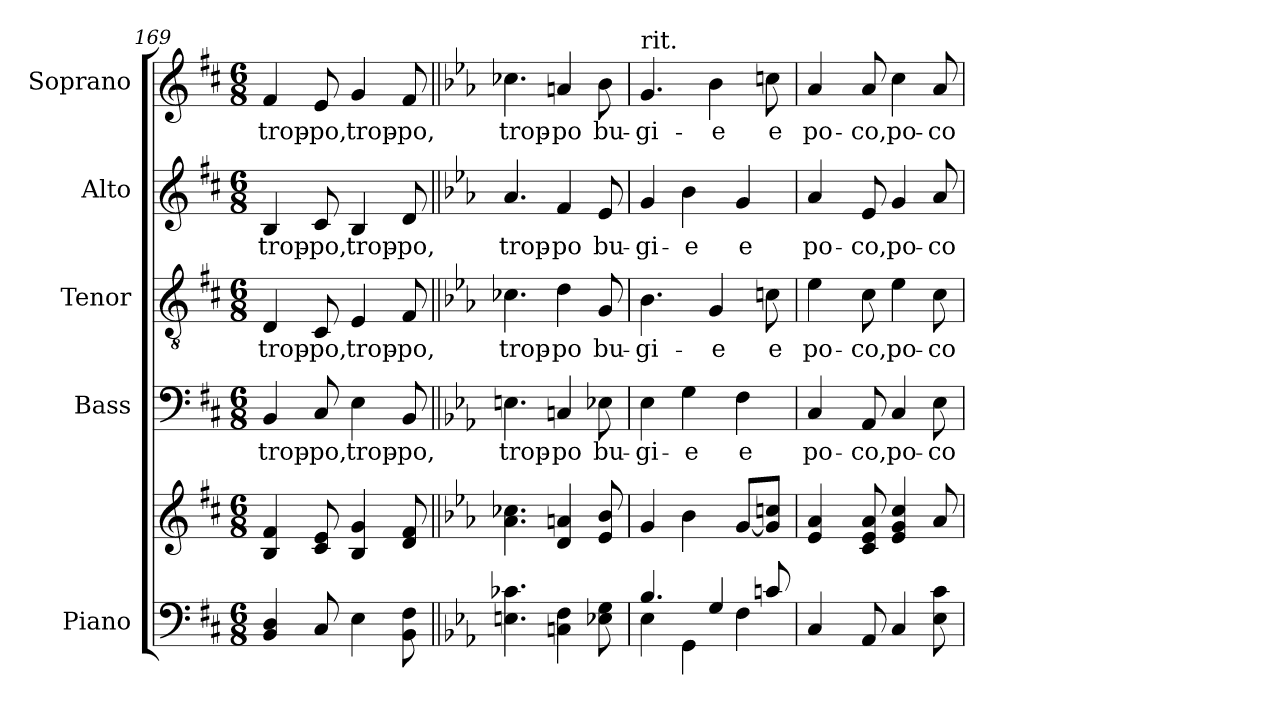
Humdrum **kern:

**kern	**kern	**kern	**text	**kern	**text	**kern	**text	**kern	**text
*part5	*part5	*part4	*part4	*part3	*part3	*part2	*part2	*part1	*part1
*staff6	*staff5	*staff4	*staff4	*staff3	*staff3	*staff2	*staff2	*staff1	*staff1
*I"Piano	*	*I"Bass	*	*I"Tenor	*	*I"Alto	*	*I"Soprano	*
*I'Pno.	*	*I'B.	*	*I'T.	*	*I'A.	*	*I'S.	*
!!LO:LB:g=z
*clefF4	*clefG2	*clefF4	*	*clefGv2	*	*clefG2	*	*clefG2	*
*	*	*	*	*ITrd7c12	*	*	*	*	*
*k[f#c#]	*k[f#c#]	*k[f#c#]	*	*k[f#c#]	*	*k[f#c#]	*	*k[f#c#]	*
*D:	*D:	*D:	*	*D:	*	*D:	*	*D:	*
*M6/8	*M6/8	*M6/8	*	*M6/8	*	*M6/8	*	*M6/8	*
=169	=169	=169	=169	=169	=169	=169	=169	=169	=169
!	!	!	!LO:LY:b:color=#000000	!	!	!	!	!	!
!	!	!	!	!	!LO:LY:b:color=#000000	!	!	!	!
!	!	!	!	!	!	!	!LO:LY:b:color=#000000	!	!
!	!	!	!	!	!	!	!	!	!LO:LY:b:color=#000000
4BBi/ 4Di	4Bi/ 4f#i	4BBi/	trop-	4DDi/	trop-	4Bi/	trop-	4f#i/	trop-
!	!	!	!LO:LY:b:color=#000000	!	!	!	!	!	!
!	!	!	!	!	!LO:LY:b:color=#000000	!	!	!	!
!	!	!	!	!	!	!	!LO:LY:b:color=#000000	!	!
!	!	!	!	!	!	!	!	!	!LO:LY:b:color=#000000
8C#i/	8c#i/ 8ei	8C#i/	-po,	8CC#i/	-po,	8c#i/	-po,	8ei/	-po,
!	!	!	!LO:LY:b:color=#000000	!	!	!	!	!	!
!	!	!	!	!	!LO:LY:b:color=#000000	!	!	!	!
!	!	!	!	!	!	!	!LO:LY:b:color=#000000	!	!
!	!	!	!	!	!	!	!	!	!LO:LY:b:color=#000000
4Ei\	4Bi/ 4gi	4Ei\	trop-	4EEi/	trop-	4Bi/	trop-	4gi/	trop-
!	!	!	!LO:LY:b:color=#000000	!	!	!	!	!	!
!	!	!	!	!	!LO:LY:b:color=#000000	!	!	!	!
!	!	!	!	!	!	!	!LO:LY:b:color=#000000	!	!
!	!	!	!	!	!	!	!	!	!LO:LY:b:color=#000000
8BBi\ 8F#i	8di/ 8f#i	8BBi/	-po,	8FF#i/	-po,	8di/	-po,	8f#i/	-po,
=170||	=170||	=170||	=170||	=170||	=170||	=170||	=170||	=170||	=170||
*k[b-e-a-]	*k[b-e-a-]	*k[b-e-a-]	*	*k[b-e-a-]	*	*k[b-e-a-]	*	*k[b-e-a-]	*
*E-:	*E-:	*E-:	*	*E-:	*	*E-:	*	*E-:	*
!	!	!	!LO:LY:b:color=#000000	!	!	!	!	!	!
!	!	!	!	!	!LO:LY:b:color=#000000	!	!	!	!
!	!	!	!	!	!	!	!LO:LY:b:color=#000000	!	!
!	!	!	!	!	!	!	!	!	!LO:LY:b:color=#000000
4.Eni\ 4.c-Xi	4.a-i\ 4.cc-Xi	4.Eni\	trop-	4.C-Xi\	trop-	4.a-i/	trop-	4.cc-Xi\	trop-
!	!	!	!LO:LY:b:color=#000000	!	!	!	!	!	!
!	!	!	!	!	!LO:LY:b:color=#000000	!	!	!	!
!	!	!	!	!	!	!	!LO:LY:b:color=#000000	!	!
!	!	!	!	!	!	!	!	!	!LO:LY:b:color=#000000
4Cni\ 4Fi	4di/ 4ani	4Cni/	-po	4Di\	-po	4fi/	-po	4ani/	-po
!	!	!	!LO:LY:b:color=#000000	!	!	!	!	!	!
!	!	!	!	!	!LO:LY:b:color=#000000	!	!	!	!
!	!	!	!	!	!	!	!LO:LY:b:color=#000000	!	!
!	!	!	!	!	!	!	!	!	!LO:LY:b:color=#000000
8E-Xi\ 8Gi	8e-i/ 8b-i	8E-Xi\	bu-	8GGi/	bu-	8e-i/	bu-	8b-i\	bu-
=171	=171	=171	=171	=171	=171	=171	=171	=171	=171
*^	*	*	*	*	*	*	*	*	*
!	!	!	!	!LO:LY:b:color=#000000	!	!	!	!	!	!
!	!	!	!	!	!	!LO:LY:b:color=#000000	!	!	!	!
!	!	!	!	!	!	!	!	!LO:LY:b:color=#000000	!	!
!	!	!	!	!	!	!	!	!	!LO:TX:t=rit.	!
!	!	!	!	!	!	!	!	!	!	!LO:LY:b:color=#000000
4.B-i/	4E-i\	4gi/	4E-i\	-gi-	4.BB-i\	-gi-	4gi/	-gi-	4.gi/	-gi-
!	!	!	!	!LO:LY:b:color=#000000	!	!	!	!	!	!
!	!	!	!	!	!	!	!	!LO:LY:b:color=#000000	!	!
.	4GGi\	4b-i\	4Gi\	-e	.	.	4b-i\	-e	.	.
!	!	!	!	!	!	!LO:LY:b:color=#000000	!	!	!	!
!	!	!	!	!	!	!	!	!	!	!LO:LY:b:color=#000000
4Gi/	.	.	.	.	4GGi/	-e	.	.	4b-i\	-e
!	!	!	!	!LO:LY:b:color=#000000	!	!	!	!	!	!
!	!	!	!	!	!	!	!	!LO:LY:b:color=#000000	!	!
.	4Fi\	[<8gi/L	4Fi\	e	.	.	4gi/	e	.	.
!	!	!	!	!	!	!LO:LY:b:color=#000000	!	!	!	!
!	!	!	!	!	!	!	!	!	!	!LO:LY:b:color=#000000
8cni/	.	8gi/] 8ccniJ	.	.	8Cni\	e	.	.	8ccni\	e
*v	*v	*	*	*	*	*	*	*	*	*
=172	=172	=172	=172	=172	=172	=172	=172	=172	=172
*	*^	*	*	*	*	*	*	*	*
!	!	!	!	!LO:LY:b:color=#000000	!	!	!	!	!	!
!	!	!	!	!	!	!LO:LY:b:color=#000000	!	!	!	!
!	!	!	!	!	!	!	!	!LO:LY:b:color=#000000	!	!
!	!	!	!	!	!	!	!	!	!	!LO:LY:b:color=#000000
4Ci/	4e-i/ 4a-i	8ryy	4Ci/	po-	4E-i\	po-	4a-i/	po-	4a-i/	po-
*	*v	*v	*	*	*	*	*	*	*	*
*	*^	*	*	*	*	*	*	*	*
!	!	!	!	!LO:LY:b:color=#000000	!	!	!	!	!	!
*	*v	*v	*	*	*	*	*	*	*	*
*	*^	*	*	*	*	*	*	*	*
!	!	!	!	!	!	!LO:LY:b:color=#000000	!	!	!	!
*	*v	*v	*	*	*	*	*	*	*	*
*	*^	*	*	*	*	*	*	*	*
!	!	!	!	!	!	!	!	!LO:LY:b:color=#000000	!	!
*	*v	*v	*	*	*	*	*	*	*	*
*	*^	*	*	*	*	*	*	*	*
!	!	!	!	!	!	!	!	!	!	!LO:LY:b:color=#000000
*	*v	*v	*	*	*	*	*	*	*	*
8AA-i/	8ci/ 8e-i 8a-i	8AA-i/	-co,	8Ci\	-co,	8e-i/	-co,	8a-i/	-co,
!	!	!	!LO:LY:b:color=#000000	!	!	!	!	!	!
!	!	!	!	!	!LO:LY:b:color=#000000	!	!	!	!
!	!	!	!	!	!	!	!LO:LY:b:color=#000000	!	!
!	!	!	!	!	!	!	!	!	!LO:LY:b:color=#000000
4Ci/	4e-i/ 4gi 4cci	4Ci/	po-	4E-i\	po-	4gi/	po-	4cci\	po-
*	*^	*	*	*	*	*	*	*	*
!	!	!	!	!LO:LY:b:color=#000000	!	!	!	!	!	!
!	!	!	!	!	!	!LO:LY:b:color=#000000	!	!	!	!
!	!	!	!	!	!	!	!	!LO:LY:b:color=#000000	!	!
!	!	!	!	!	!	!	!	!	!	!LO:LY:b:color=#000000
8E-i\ 8ci	8a-i/	8ryy	8E-i\	-co	8Ci\	-co	8a-i/	-co	8a-i/	-co
*	*v	*v	*	*	*	*	*	*	*	*
=	=	=	=	=	=	=	=	=	=
*-	*-	*-	*-	*-	*-	*-	*-	*-	*-
